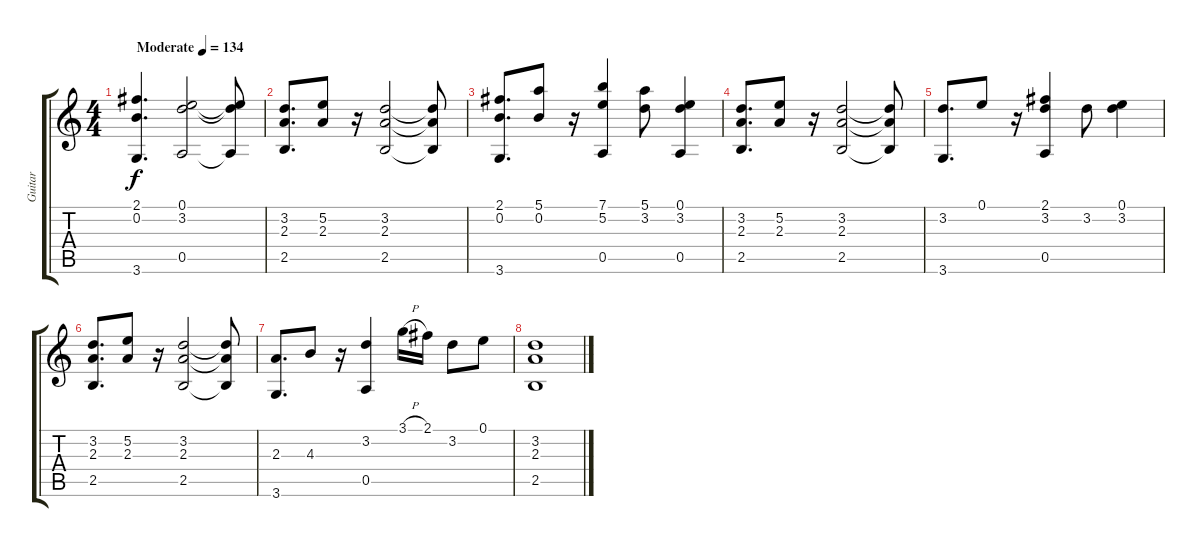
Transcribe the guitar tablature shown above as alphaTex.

\track ("Guitar" "Guitar") {instrument acousticguitarsteel}
\staff {score tabs}
\tuning (E4 B3 G3 D3 A2 E2) {hide}
\ts (4 4)
\tempo (134 "Moderate")
\clef g2
\ks c
(2.1 0.2 3.6).4{d dy f instrument acousticguitarsteel} (0.1 3.2 0.5).2 (0.1{t} 3.2{t} 0.5{t}).8 |
(3.2 2.3 2.5).8{d} (5.2 2.3).8 r.16 (3.2 2.3 2.5).2 (3.2{t} 2.3{t} 2.5{t}).8 |
(2.1 0.2 3.6).8{d} (5.1 0.2).8 r.16 (7.1 5.2 0.5).4 (5.1 3.2).8 (0.1 3.2 0.5).4 |
(3.2 2.3 2.5).8{d} (5.2 2.3).8 r.16 (3.2 2.3 2.5).2 (3.2{t} 2.3{t} 2.5{t}).8 |
(3.2 3.6).8{d} 0.1.8 r.16 (2.1 3.2 0.5).4 3.2.8 (0.1 3.2).4 |
(3.2 2.3 2.5).8{d} (5.2 2.3).8 r.16 (3.2 2.3 2.5).2 (3.2{t} 2.3{t} 2.5{t}).8 |
(2.3 3.6).8{d} 4.3.8 r.16 (3.2 0.5).4 3.1{h}.16 2.1.16 3.2.8 0.1.8 |
(3.2 2.3 2.5).1
